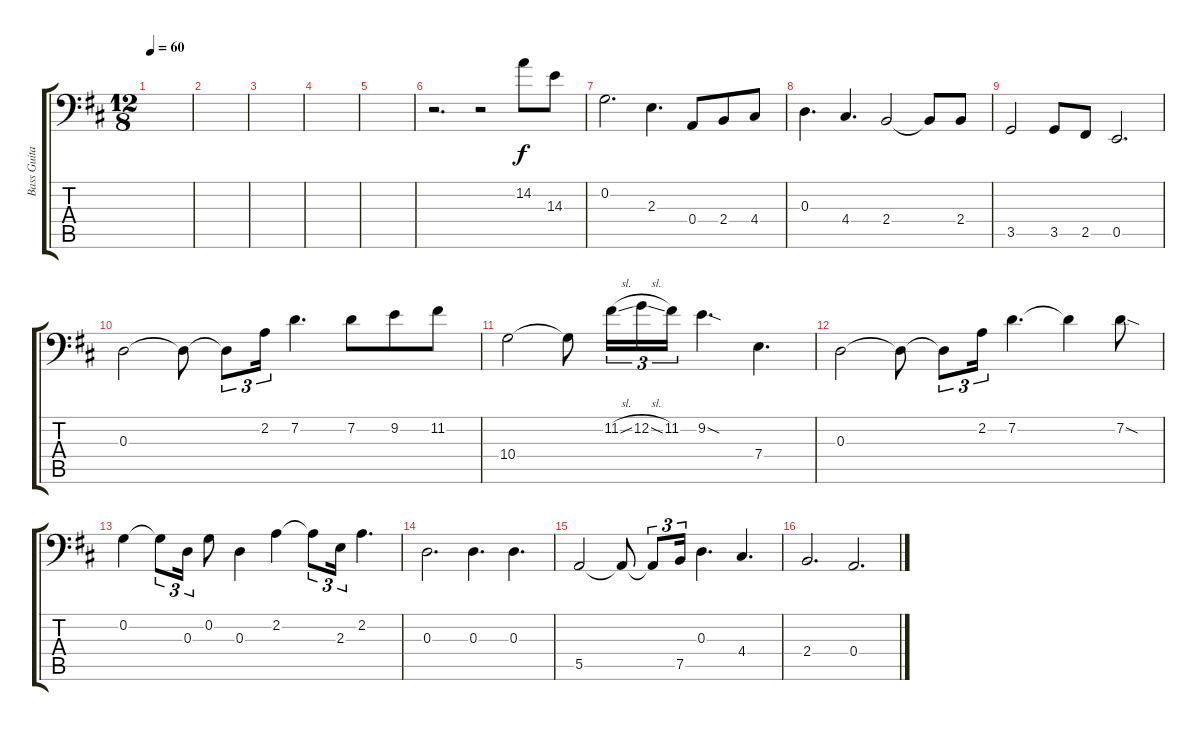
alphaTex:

\track ("Bass Guitar - John Myung" "Bass Guita") {instrument distortionguitar}
\staff {score tabs}
\tuning (C3 G2 D2 A1 E1 B0) {hide}
\ts (12 8)
\tempo 60
\clef f4
\ks d
|
|
|
|
|
\ks bminor
r.2{d} r.2 14.2.8 14.3.8 |
0.2.2{d} 2.3.4{d} 0.4.8 2.4.8 4.4.8 |
0.3.4{d} 4.4.4{d} 2.4.2 2.4{t}.8 2.4.8 |
3.5.2 3.5.8 2.5.8 0.5.2{d} |
0.3.2 0.3{t}.8 0.3{t}.8{tu (3 2)} 2.2.16{tu (3 2)} 7.2.4{d} 7.2.8 9.2.8 11.2.8 |
10.4.2 10.4{t}.8 11.2{sl}.16{tu (3 2)} 12.2{sl}.16{tu (3 2)} 11.2.16{tu (3 2)} 9.2{sod}.4{d} 7.4.4{d} |
0.3.2 0.3{t}.8 0.3{t}.8{tu (3 2)} 2.2.16{tu (3 2)} 7.2.4{d} 7.2{t}.4 7.2{sod}.8 |
0.2.4 0.2{t}.8{tu (3 2)} 0.3.16{tu (3 2)} 0.2.8 0.3.4 2.2.4 2.2{t}.8{tu (3 2)} 2.3.16{tu (3 2)} 2.2.4{d} |
0.3.2{d} 0.3.4{d} 0.3.4{d} |
5.5.2 5.5{t}.8 5.5{t}.8{tu (3 2)} 7.5.16{tu (3 2)} 0.3.4{d} 4.4.4{d} |
2.4.2{d} 0.4.2{d}
